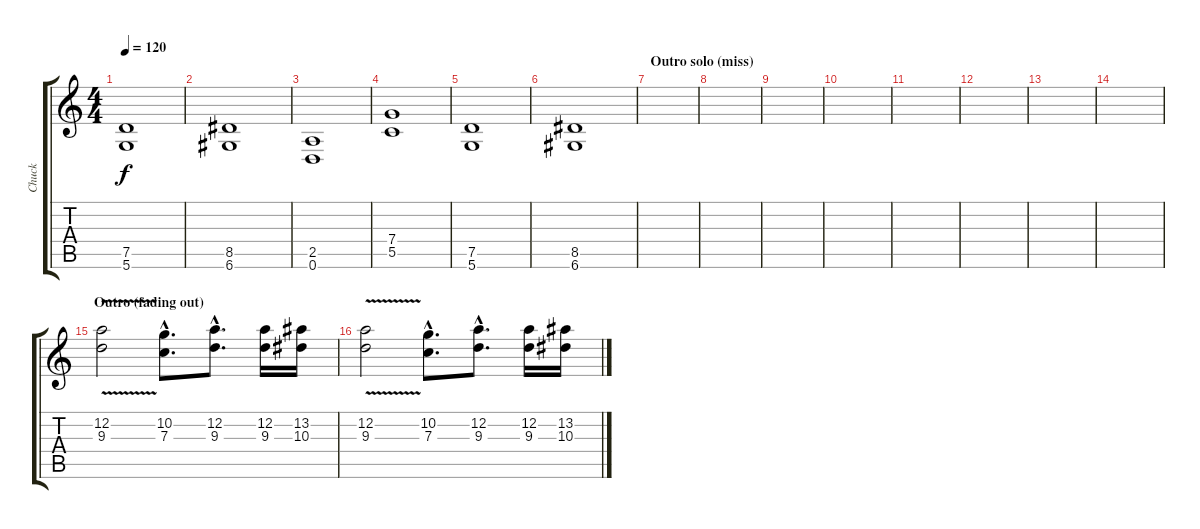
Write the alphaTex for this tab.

\track ("Chuck" "Chuck") {instrument distortionguitar}
\staff {score tabs}
\tuning (D4 A3 F3 C3 G2 D2) {hide}
\ts (4 4)
\tempo 120
\clef g2
\ks c
(7.5 5.6).1{dy f} |
(8.5 6.6).1 |
(2.5 0.6).1 |
(7.4 5.5).1 |
(7.5 5.6).1 |
(8.5 6.6).1 |
\section ("" "Outro solo (miss)")
|
|
|
|
|
|
|
|
\section ("" "Outro (fading out)")
(12.2{v} 9.3{v}).2 (10.2{hac} 7.3{hac}).8{d} (12.2{hac} 9.3{hac}).8{d} (12.2 9.3).16 (13.2 10.3).16 |
(12.2{v} 9.3{v}).2 (10.2{hac} 7.3{hac}).8{d} (12.2{hac} 9.3{hac}).8{d} (12.2 9.3).16 (13.2 10.3).16
